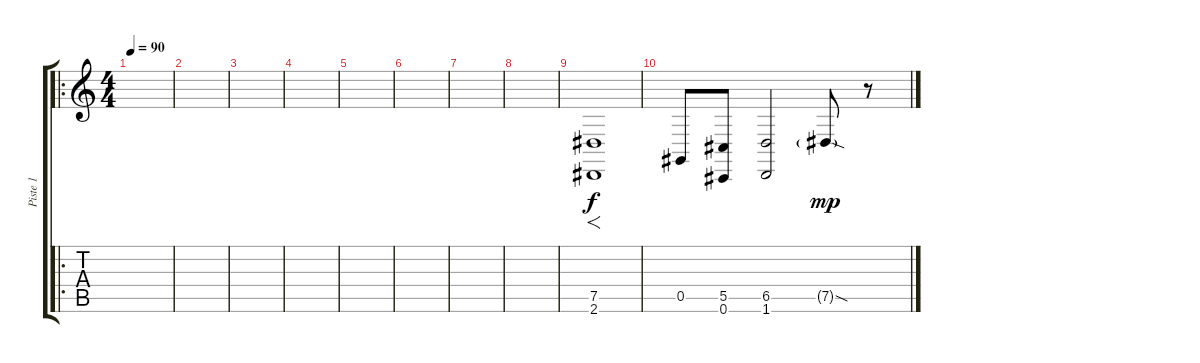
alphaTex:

\track ("Piste 1" "Piste 1") {instrument violin}
\staff {score tabs}
\tuning (Eb4 Bb3 Gb3 Db3 Ab2 Db2) {hide}
\ro
\ts (4 4)
\tempo 90
\clef g2
\ks c
|
|
|
|
|
|
|
|
(7.5 2.6).1{f} |
0.5.8 (5.5 0.6).8 (6.5 1.6).2 7.5{sod g}.8{dy mp} r.8
